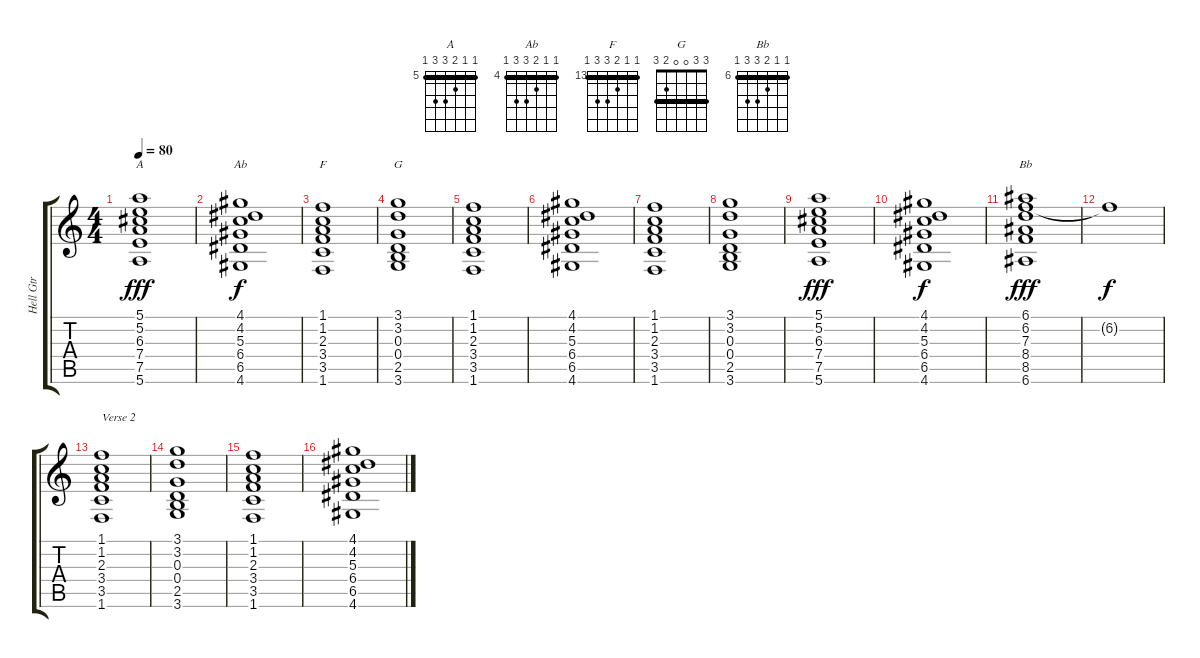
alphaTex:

\track ("Hell Gtr" "Hell Gtr") {instrument acousticguitarsteel}
\staff {score tabs}
\tuning (E4 B3 G3 D3 A2 E2) {hide}
\chord ("A" 5 5 6 7 7 5) {firstfret 5 barre 5}
\chord ("Ab" 4 4 5 6 6 4) {firstfret 4 barre 4}
\chord ("F" 13 13 14 15 15 13) {firstfret 13 barre 13}
\chord ("G" 3 3 0 0 2 3) {barre 3}
\chord ("Bb" 6 6 7 8 8 6) {firstfret 6 barre 6}
\ts (4 4)
\tempo 80
\clef g2
\ks c
(5.1 5.2 6.3 7.4 7.5 5.6).1{ch "A" dy fff} |
(4.1 4.2 5.3 6.4 6.5 4.6).1{ch "Ab" dy f} |
(1.1 1.2 2.3 3.4 3.5 1.6).1{ch "F"} |
(3.1 3.2 0.3 0.4 2.5 3.6).1{ch "G"} |
(1.1 1.2 2.3 3.4 3.5 1.6).1 |
(4.1 4.2 5.3 6.4 6.5 4.6).1 |
(1.1 1.2 2.3 3.4 3.5 1.6).1 |
(3.1 3.2 0.3 0.4 2.5 3.6).1 |
(5.1 5.2 6.3 7.4 7.5 5.6).1{dy fff} |
(4.1 4.2 5.3 6.4 6.5 4.6).1{dy f} |
(6.1 6.2 7.3 8.4 8.5 6.6).1{ch "Bb" dy fff} |
6.2{t}.1{dy f} |
(1.1 1.2 2.3 3.4 3.5 1.6).1{txt "Verse 2"} |
(3.1 3.2 0.3 0.4 2.5 3.6).1 |
(1.1 1.2 2.3 3.4 3.5 1.6).1 |
(4.1 4.2 5.3 6.4 6.5 4.6).1
